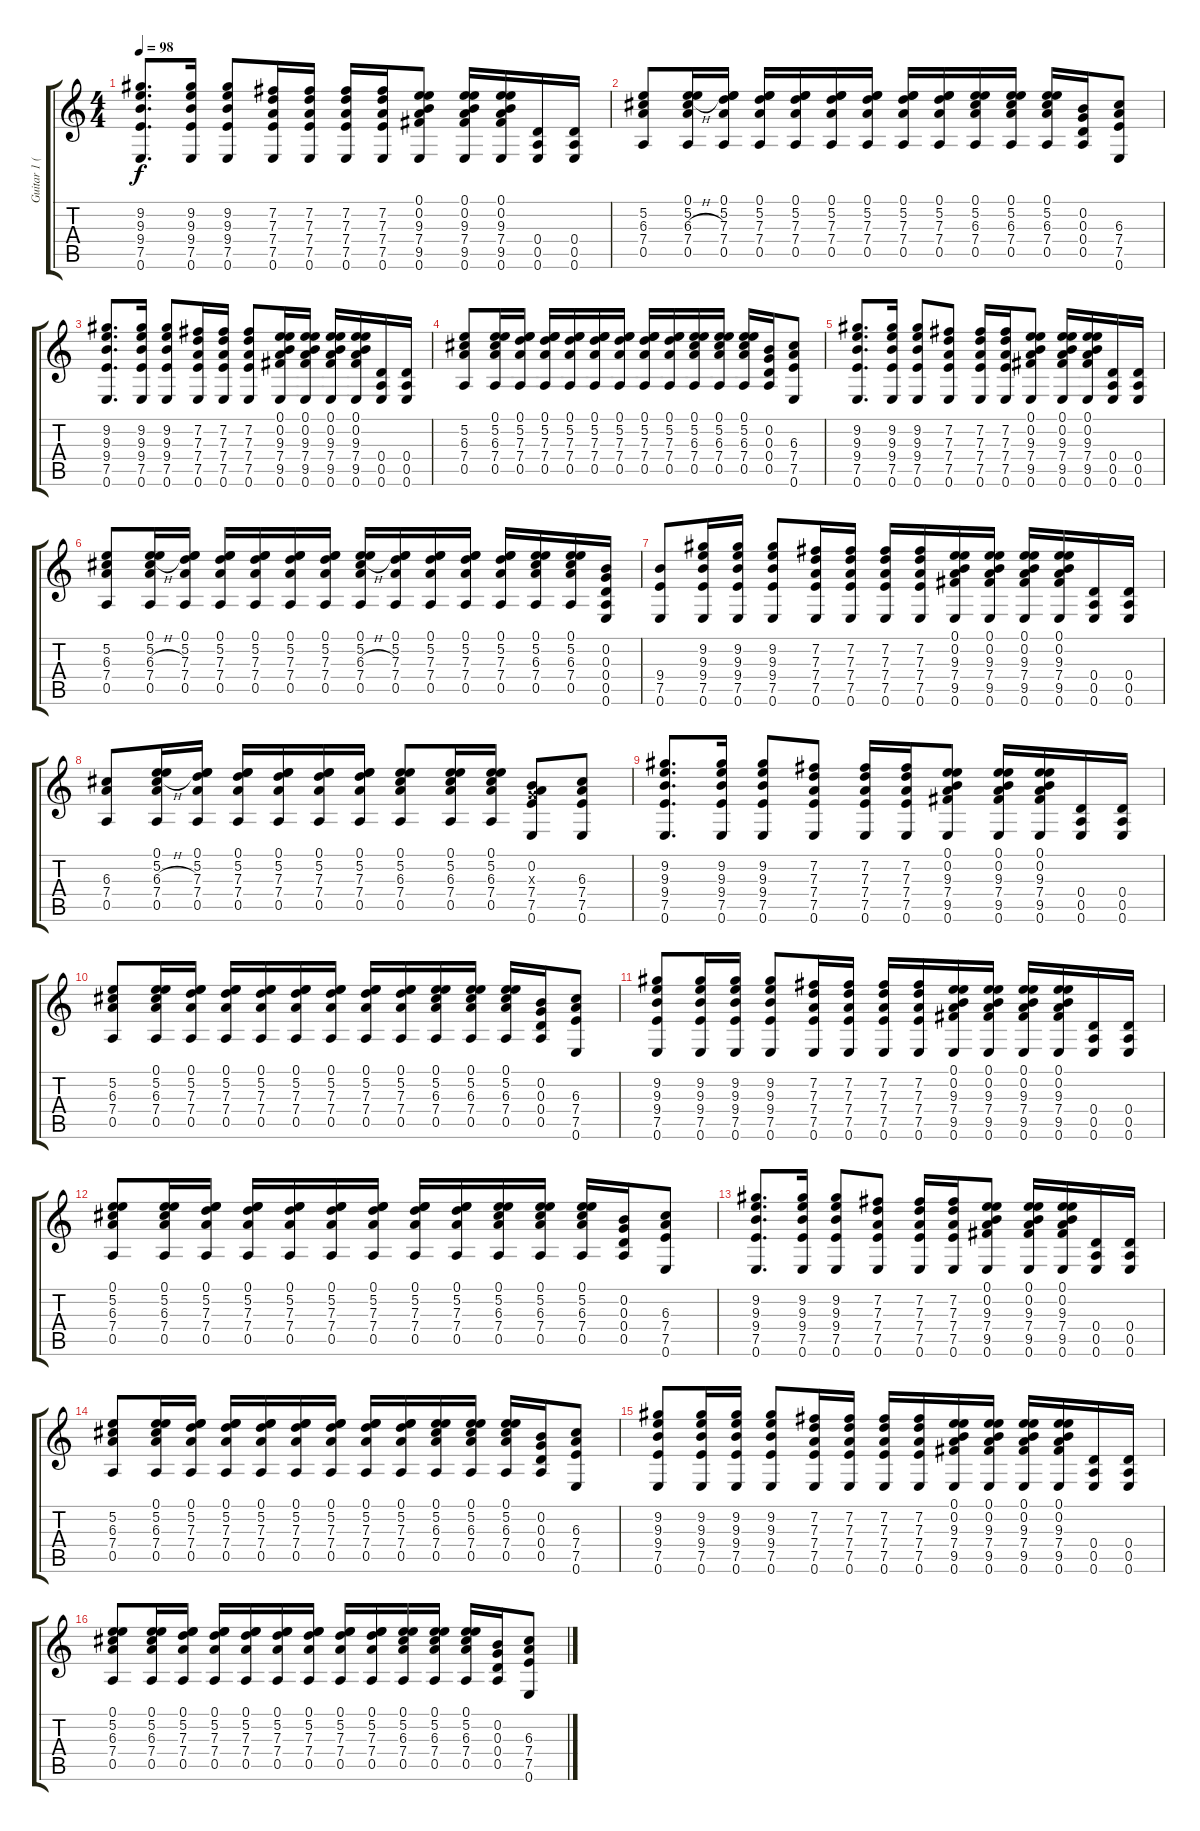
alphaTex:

\track ("Guitar 1 (acous.) Jimmy Page" "Guitar 1 (") {instrument acousticguitarsteel}
\staff {score tabs}
\tuning (E4 B3 G3 D3 A2 E2) {hide}
\ts (4 4)
\tempo 98
\clef g2
\ks c
(9.2 9.3 9.4 7.5 0.6).8{d dy f} (9.2 9.3 9.4 7.5 0.6).16 (9.2 9.3 9.4 7.5 0.6).8 (7.2 7.3 7.4 7.5 0.6).16 (7.2 7.3 7.4 7.5 0.6).16 (7.2 7.3 7.4 7.5 0.6).16 (7.2 7.3 7.4 7.5 0.6).16 (0.1 0.2 9.3 7.4 9.5 0.6).8 (0.1 0.2 9.3 7.4 9.5 0.6).16 (0.1 0.2 9.3 7.4 9.5 0.6).16 (0.4 0.5 0.6).16 (0.4 0.5 0.6).16 |
(5.2 6.3 7.4 0.5).8 (0.1 5.2 6.3{h} 7.4 0.5).16 (0.1 5.2 7.3 7.4 0.5).16 (0.1 5.2 7.3 7.4 0.5).16 (0.1 5.2 7.3 7.4 0.5).16 (0.1 5.2 7.3 7.4 0.5).16 (0.1 5.2 7.3 7.4 0.5).16 (0.1 5.2 7.3 7.4 0.5).16 (0.1 5.2 7.3 7.4 0.5).16 (0.1 5.2 6.3 7.4 0.5).16 (0.1 5.2 6.3 7.4 0.5).16 (0.1 5.2 6.3 7.4 0.5).16 (0.2 0.3 0.4 0.5).16 (6.3 7.4 7.5 0.6).8 |
(9.2 9.3 9.4 7.5 0.6).8{d} (9.2 9.3 9.4 7.5 0.6).16 (9.2 9.3 9.4 7.5 0.6).8 (7.2 7.3 7.4 7.5 0.6).16 (7.2 7.3 7.4 7.5 0.6).16 (7.2 7.3 7.4 7.5 0.6).8 (0.1 0.2 9.3 7.4 9.5 0.6).16 (0.1 0.2 9.3 7.4 9.5 0.6).16 (0.1 0.2 9.3 7.4 9.5 0.6).16 (0.1 0.2 9.3 7.4 9.5 0.6).16 (0.4 0.5 0.6).16 (0.4 0.5 0.6).16 |
(5.2 6.3 7.4 0.5).8 (0.1 5.2 6.3 7.4 0.5).16 (0.1 5.2 7.3 7.4 0.5).16 (0.1 5.2 7.3 7.4 0.5).16 (0.1 5.2 7.3 7.4 0.5).16 (0.1 5.2 7.3 7.4 0.5).16 (0.1 5.2 7.3 7.4 0.5).16 (0.1 5.2 7.3 7.4 0.5).16 (0.1 5.2 7.3 7.4 0.5).16 (0.1 5.2 6.3 7.4 0.5).16 (0.1 5.2 6.3 7.4 0.5).16 (0.1 5.2 6.3 7.4 0.5).16 (0.2 0.3 0.4 0.5).16 (6.3 7.4 7.5 0.6).8 |
(9.2 9.3 9.4 7.5 0.6).8{d} (9.2 9.3 9.4 7.5 0.6).16 (9.2 9.3 9.4 7.5 0.6).8 (7.2 7.3 7.4 7.5 0.6).8 (7.2 7.3 7.4 7.5 0.6).16 (7.2 7.3 7.4 7.5 0.6).16 (0.1 0.2 9.3 7.4 9.5 0.6).8 (0.1 0.2 9.3 7.4 9.5 0.6).16 (0.1 0.2 9.3 7.4 9.5 0.6).16 (0.4 0.5 0.6).16 (0.4 0.5 0.6).16 |
(5.2 6.3 7.4 0.5).8 (0.1 5.2 6.3{h} 7.4 0.5).16 (0.1 5.2 7.3 7.4 0.5).16 (0.1 5.2 7.3 7.4 0.5).16 (0.1 5.2 7.3 7.4 0.5).16 (0.1 5.2 7.3 7.4 0.5).16 (0.1 5.2 7.3 7.4 0.5).16 (0.1 5.2 6.3{h} 7.4 0.5).16 (0.1 5.2 7.3 7.4 0.5).16 (0.1 5.2 7.3 7.4 0.5).16 (0.1 5.2 7.3 7.4 0.5).16 (0.1 5.2 7.3 7.4 0.5).16 (0.1 5.2 6.3 7.4 0.5).16 (0.1 5.2 6.3 7.4 0.5).16 (0.2 0.3 0.4 0.5 0.6).16 |
(9.4 7.5 0.6).8 (9.2 9.3 9.4 7.5 0.6).16 (9.2 9.3 9.4 7.5 0.6).16 (9.2 9.3 9.4 7.5 0.6).8 (7.2 7.3 7.4 7.5 0.6).16 (7.2 7.3 7.4 7.5 0.6).16 (7.2 7.3 7.4 7.5 0.6).16 (7.2 7.3 7.4 7.5 0.6).16 (0.1 0.2 9.3 7.4 9.5 0.6).16 (0.1 0.2 9.3 7.4 9.5 0.6).16 (0.1 0.2 9.3 7.4 9.5 0.6).16 (0.1 0.2 9.3 7.4 9.5 0.6).16 (0.4 0.5 0.6).16 (0.4 0.5 0.6).16 |
(6.3 7.4 0.5).8 (0.1 5.2 6.3{h} 7.4 0.5).16 (0.1 5.2 7.3 7.4 0.5).16 (0.1 5.2 7.3 7.4 0.5).16 (0.1 5.2 7.3 7.4 0.5).16 (0.1 5.2 7.3 7.4 0.5).16 (0.1 5.2 7.3 7.4 0.5).16 (0.1 5.2 6.3 7.4 0.5).8 (0.1 5.2 6.3 7.4 0.5).16 (0.1 5.2 6.3 7.4 0.5).16 (0.2 0.3{x} 7.4 7.5 0.6).8 (6.3 7.4 7.5 0.6).8 |
(9.2 9.3 9.4 7.5 0.6).8{d} (9.2 9.3 9.4 7.5 0.6).16 (9.2 9.3 9.4 7.5 0.6).8 (7.2 7.3 7.4 7.5 0.6).8 (7.2 7.3 7.4 7.5 0.6).16 (7.2 7.3 7.4 7.5 0.6).16 (0.1 0.2 9.3 7.4 9.5 0.6).8 (0.1 0.2 9.3 7.4 9.5 0.6).16 (0.1 0.2 9.3 7.4 9.5 0.6).16 (0.4 0.5 0.6).16 (0.4 0.5 0.6).16 |
(5.2 6.3 7.4 0.5).8 (0.1 5.2 6.3 7.4 0.5).16 (0.1 5.2 7.3 7.4 0.5).16 (0.1 5.2 7.3 7.4 0.5).16 (0.1 5.2 7.3 7.4 0.5).16 (0.1 5.2 7.3 7.4 0.5).16 (0.1 5.2 7.3 7.4 0.5).16 (0.1 5.2 7.3 7.4 0.5).16 (0.1 5.2 7.3 7.4 0.5).16 (0.1 5.2 6.3 7.4 0.5).16 (0.1 5.2 6.3 7.4 0.5).16 (0.1 5.2 6.3 7.4 0.5).16 (0.2 0.3 0.4 0.5).16 (6.3 7.4 7.5 0.6).8 |
(9.2 9.3 9.4 7.5 0.6).8 (9.2 9.3 9.4 7.5 0.6).16 (9.2 9.3 9.4 7.5 0.6).16 (9.2 9.3 9.4 7.5 0.6).8 (7.2 7.3 7.4 7.5 0.6).16 (7.2 7.3 7.4 7.5 0.6).16 (7.2 7.3 7.4 7.5 0.6).16 (7.2 7.3 7.4 7.5 0.6).16 (0.1 0.2 9.3 7.4 9.5 0.6).16 (0.1 0.2 9.3 7.4 9.5 0.6).16 (0.1 0.2 9.3 7.4 9.5 0.6).16 (0.1 0.2 9.3 7.4 9.5 0.6).16 (0.4 0.5 0.6).16 (0.4 0.5 0.6).16 |
(0.1 5.2 6.3 7.4 0.5).8 (0.1 5.2 6.3 7.4 0.5).16 (0.1 5.2 7.3 7.4 0.5).16 (0.1 5.2 7.3 7.4 0.5).16 (0.1 5.2 7.3 7.4 0.5).16 (0.1 5.2 7.3 7.4 0.5).16 (0.1 5.2 7.3 7.4 0.5).16 (0.1 5.2 7.3 7.4 0.5).16 (0.1 5.2 7.3 7.4 0.5).16 (0.1 5.2 6.3 7.4 0.5).16 (0.1 5.2 6.3 7.4 0.5).16 (0.1 5.2 6.3 7.4 0.5).16 (0.2 0.3 0.4 0.5).16 (6.3 7.4 7.5 0.6).8 |
(9.2 9.3 9.4 7.5 0.6).8{d} (9.2 9.3 9.4 7.5 0.6).16 (9.2 9.3 9.4 7.5 0.6).8 (7.2 7.3 7.4 7.5 0.6).8 (7.2 7.3 7.4 7.5 0.6).16 (7.2 7.3 7.4 7.5 0.6).16 (0.1 0.2 9.3 7.4 9.5 0.6).8 (0.1 0.2 9.3 7.4 9.5 0.6).16 (0.1 0.2 9.3 7.4 9.5 0.6).16 (0.4 0.5 0.6).16 (0.4 0.5 0.6).16 |
(5.2 6.3 7.4 0.5).8 (0.1 5.2 6.3 7.4 0.5).16 (0.1 5.2 7.3 7.4 0.5).16 (0.1 5.2 7.3 7.4 0.5).16 (0.1 5.2 7.3 7.4 0.5).16 (0.1 5.2 7.3 7.4 0.5).16 (0.1 5.2 7.3 7.4 0.5).16 (0.1 5.2 7.3 7.4 0.5).16 (0.1 5.2 7.3 7.4 0.5).16 (0.1 5.2 6.3 7.4 0.5).16 (0.1 5.2 6.3 7.4 0.5).16 (0.1 5.2 6.3 7.4 0.5).16 (0.2 0.3 0.4 0.5).16 (6.3 7.4 7.5 0.6).8 |
(9.2 9.3 9.4 7.5 0.6).8 (9.2 9.3 9.4 7.5 0.6).16 (9.2 9.3 9.4 7.5 0.6).16 (9.2 9.3 9.4 7.5 0.6).8 (7.2 7.3 7.4 7.5 0.6).16 (7.2 7.3 7.4 7.5 0.6).16 (7.2 7.3 7.4 7.5 0.6).16 (7.2 7.3 7.4 7.5 0.6).16 (0.1 0.2 9.3 7.4 9.5 0.6).16 (0.1 0.2 9.3 7.4 9.5 0.6).16 (0.1 0.2 9.3 7.4 9.5 0.6).16 (0.1 0.2 9.3 7.4 9.5 0.6).16 (0.4 0.5 0.6).16 (0.4 0.5 0.6).16 |
(0.1 5.2 6.3 7.4 0.5).8 (0.1 5.2 6.3 7.4 0.5).16 (0.1 5.2 7.3 7.4 0.5).16 (0.1 5.2 7.3 7.4 0.5).16 (0.1 5.2 7.3 7.4 0.5).16 (0.1 5.2 7.3 7.4 0.5).16 (0.1 5.2 7.3 7.4 0.5).16 (0.1 5.2 7.3 7.4 0.5).16 (0.1 5.2 7.3 7.4 0.5).16 (0.1 5.2 6.3 7.4 0.5).16 (0.1 5.2 6.3 7.4 0.5).16 (0.1 5.2 6.3 7.4 0.5).16 (0.2 0.3 0.4 0.5).16 (6.3 7.4 7.5 0.6).8
